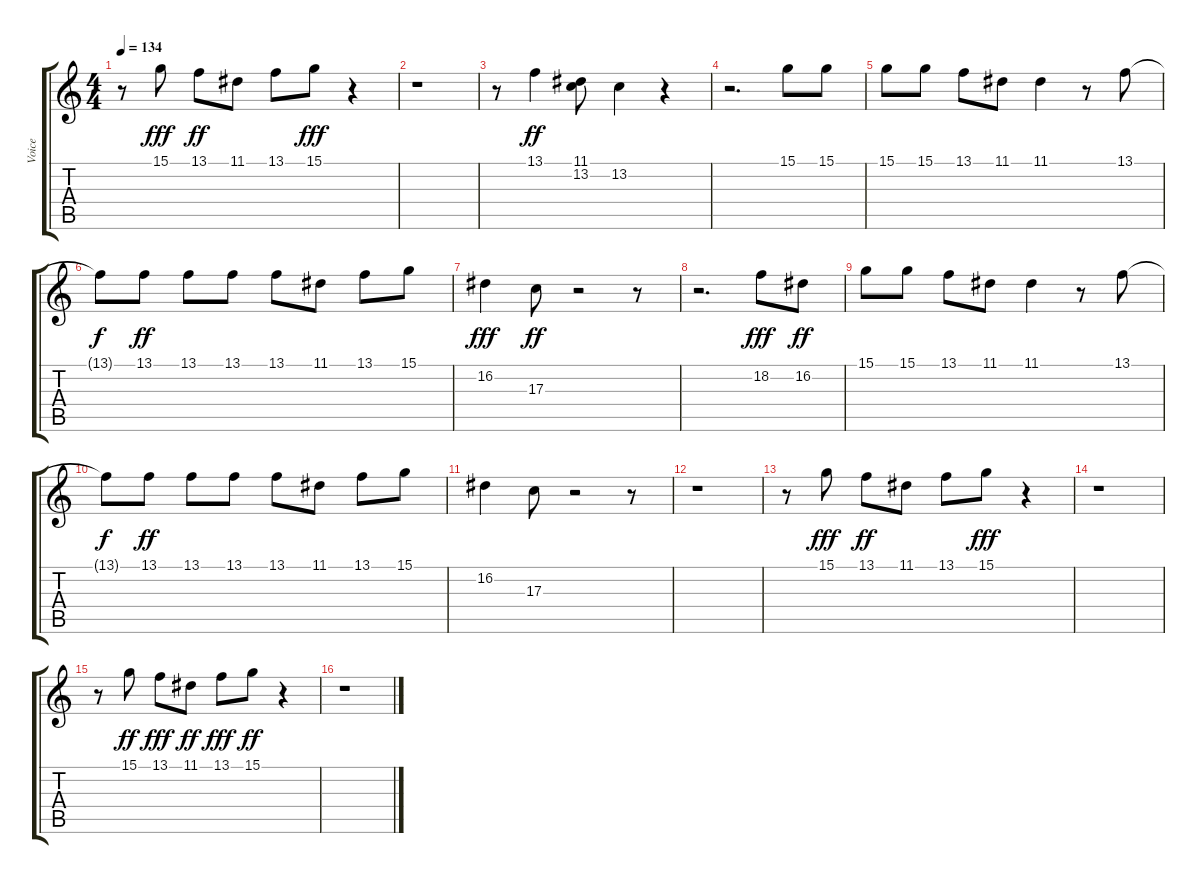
\track ("Voice" "Voice") {instrument panflute}
\staff {score tabs}
\tuning (E4 B3 G3 D3 A2 E2) {hide}
\ts (4 4)
\tempo 134
\clef g2
\ks c
r.8{dy ff} 15.1.8{dy fff} 13.1.8{dy ff} 11.1.8 13.1.8 15.1.8{dy fff} r.4 |
r.1 |
r.8 13.1.4{dy ff} (11.1 13.2).8 13.2.4 r.4 |
r.2{d} 15.1.8 15.1.8 |
15.1.8 15.1.8 13.1.8 11.1.8 11.1.4 r.8 13.1.8 |
13.1{t}.8{dy f} 13.1.8{dy ff} 13.1.8 13.1.8 13.1.8 11.1.8 13.1.8 15.1.8 |
16.2.4{dy fff} 17.3.8{dy ff} r.2 r.8 |
r.2{d} 18.2.8{dy fff} 16.2.8{dy ff} |
15.1.8 15.1.8 13.1.8 11.1.8 11.1.4 r.8 13.1.8 |
13.1{t}.8{dy f} 13.1.8{dy ff} 13.1.8 13.1.8 13.1.8 11.1.8 13.1.8 15.1.8 |
16.2.4 17.3.8 r.2 r.8 |
r.1 |
r.8 15.1.8{dy fff} 13.1.8{dy ff} 11.1.8 13.1.8 15.1.8{dy fff} r.4 |
r.1 |
r.8 15.1.8{dy ff} 13.1.8{dy fff} 11.1.8{dy ff} 13.1.8{dy fff} 15.1.8{dy ff} r.4 |
r.1
